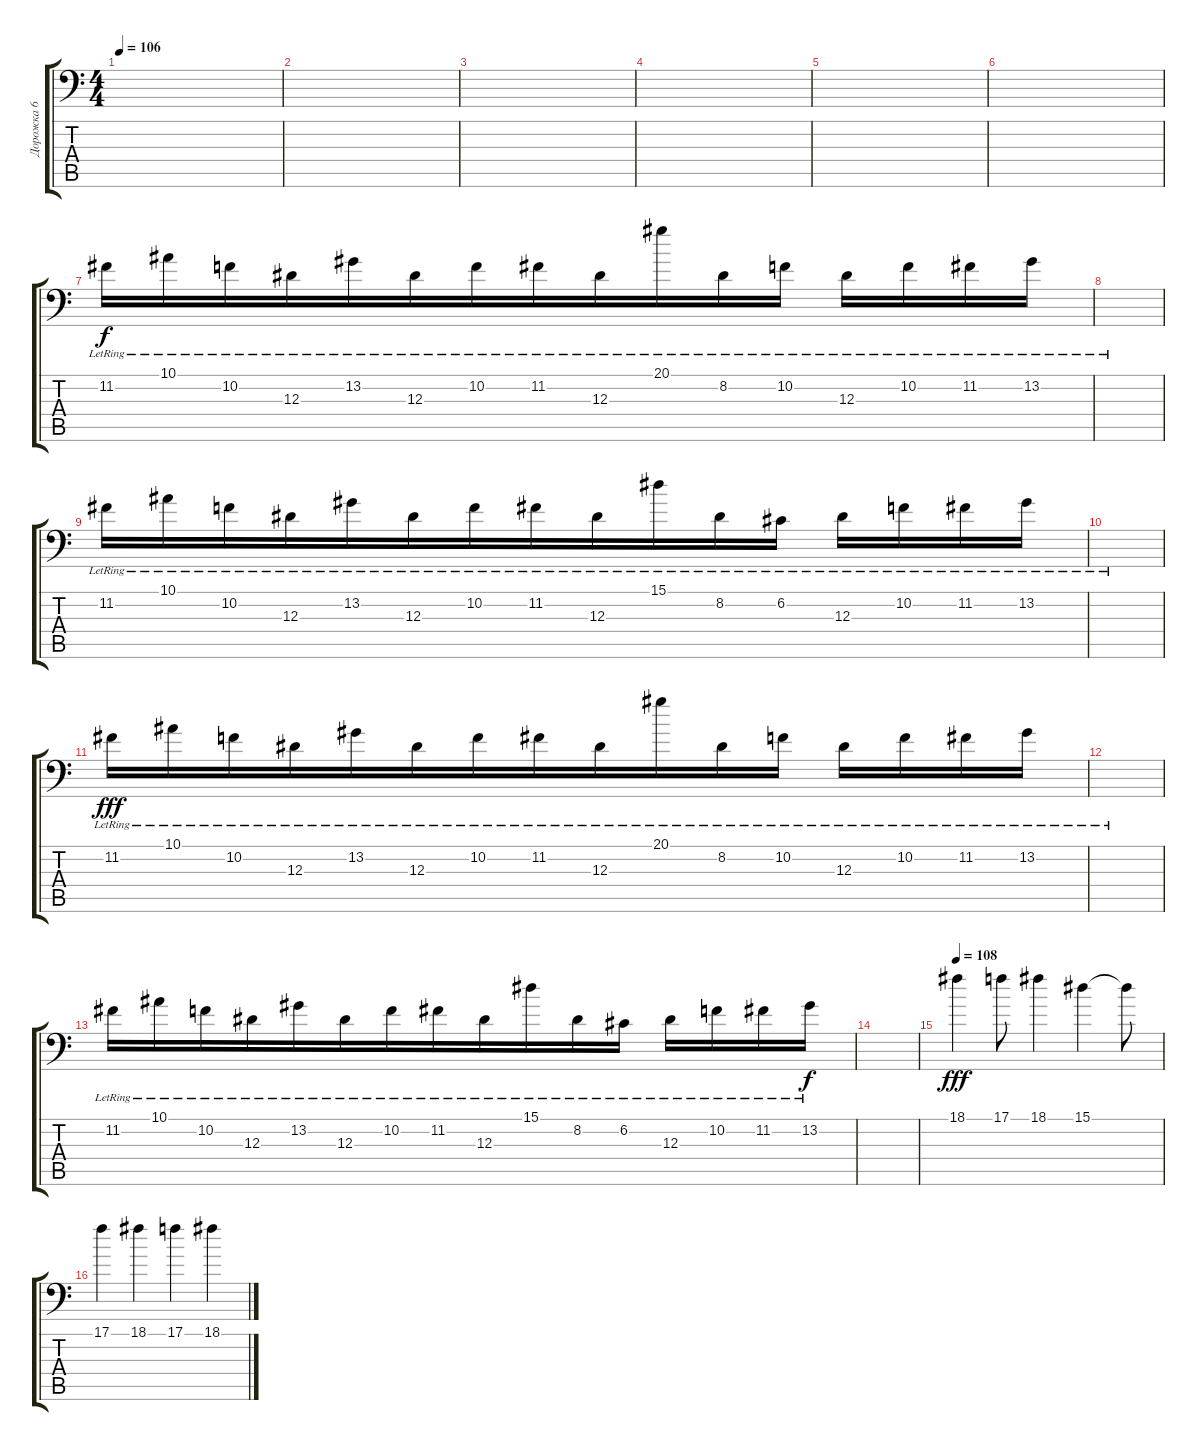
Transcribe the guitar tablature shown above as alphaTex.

\track ("Дорожка 6" "Дорожка 6") {instrument acousticgrandpiano}
\staff {score tabs}
\tuning (C4 G3 Eb3 Bb2 F2 Bb1) {hide}
\ts (4 4)
\tempo 106
\clef f4
\ks c
|
|
|
|
|
|
11.2{lr}.16{beam merge} 10.1{lr}.16 10.2{lr}.16 12.3{lr}.16{beam merge} 13.2{lr}.16{beam merge} 12.3{lr}.16 10.2{lr}.16 11.2{lr}.16{beam merge} 12.3{lr}.16 20.1{lr}.16 8.2{lr}.16 10.2{lr}.16 12.3{lr}.16 10.2{lr}.16 11.2{lr}.16 13.2{lr}.16 |
|
11.2{lr}.16{beam merge} 10.1{lr}.16 10.2{lr}.16 12.3{lr}.16{beam merge} 13.2{lr}.16{beam merge} 12.3{lr}.16 10.2{lr}.16 11.2{lr}.16{beam merge} 12.3{lr}.16 15.1{lr}.16 8.2{lr}.16 6.2{lr}.16 12.3{lr}.16 10.2{lr}.16 11.2{lr}.16 13.2{lr}.16{dy f} |
|
11.2{lr}.16{dy fff beam merge} 10.1{lr}.16 10.2{lr}.16 12.3{lr}.16{beam merge} 13.2{lr}.16{beam merge} 12.3{lr}.16 10.2{lr}.16 11.2{lr}.16{beam merge} 12.3{lr}.16 20.1{lr}.16 8.2{lr}.16 10.2{lr}.16 12.3{lr}.16 10.2{lr}.16 11.2{lr}.16 13.2{lr}.16 |
|
11.2{lr}.16{beam merge} 10.1{lr}.16 10.2{lr}.16 12.3{lr}.16{beam merge} 13.2{lr}.16{beam merge} 12.3{lr}.16 10.2{lr}.16 11.2{lr}.16{beam merge} 12.3{lr}.16 15.1{lr}.16 8.2{lr}.16 6.2{lr}.16 12.3{lr}.16 10.2{lr}.16 11.2{lr}.16 13.2{lr}.16{dy f} |
|
\tempo 108
18.1.4{dy fff} 17.1.8 18.1.4 15.1.4 15.1{t}.8 |
17.1.4 18.1.4 17.1.4 18.1.4
